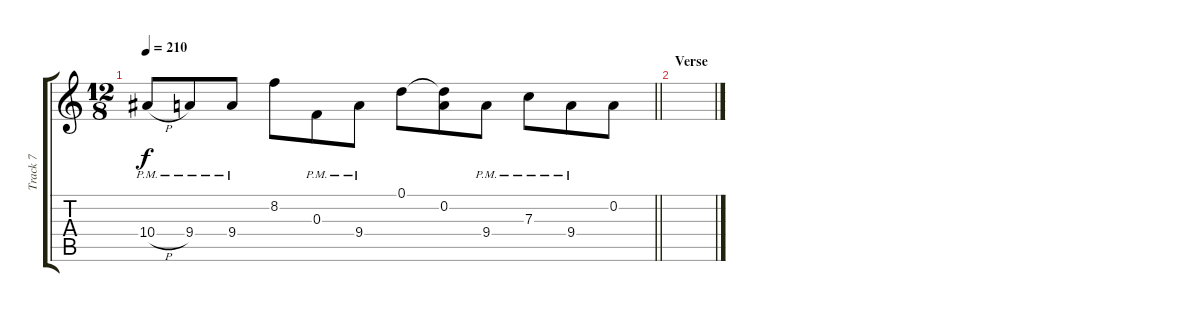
\track ("Track 7" "Track 7") {instrument distortionguitar}
\staff {score tabs}
\tuning (D4 A3 F3 C3 G2 D2) {hide}
\ts (12 8)
\tempo 210
\clef g2
\barLineRight lightlight
\ks c
10.4{h pm}.8{dy f} 9.4{pm}.8 9.4{pm}.8 8.2.8 0.3{pm}.8 9.4{pm}.8 0.1.8 (0.1{t} 0.2).8 9.4{pm}.8 7.3{pm}.8 9.4{pm}.8 0.2.8 |
\section ("" "Verse")
